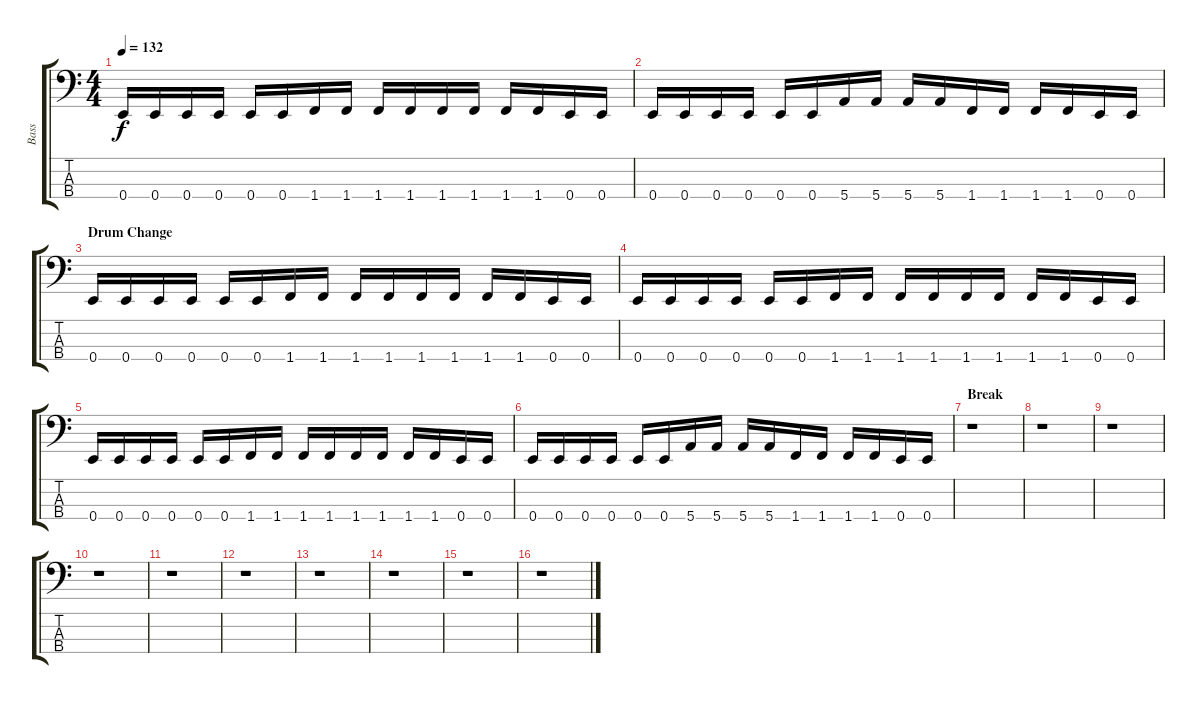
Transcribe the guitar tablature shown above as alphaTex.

\track ("Bass" "Bass") {instrument electricbasspick}
\staff {score tabs}
\tuning (G2 D2 A1 E1) {hide}
\ts (4 4)
\tempo 132
\clef f4
\ks c
0.4.16{dy f} 0.4.16 0.4.16 0.4.16 0.4.16 0.4.16 1.4.16 1.4.16 1.4.16 1.4.16 1.4.16 1.4.16 1.4.16 1.4.16 0.4.16 0.4.16 |
0.4.16 0.4.16 0.4.16 0.4.16 0.4.16 0.4.16 5.4.16 5.4.16 5.4.16 5.4.16 1.4.16 1.4.16 1.4.16 1.4.16 0.4.16 0.4.16 |
\section ("" "Drum Change")
0.4.16 0.4.16 0.4.16 0.4.16 0.4.16 0.4.16 1.4.16 1.4.16 1.4.16 1.4.16 1.4.16 1.4.16 1.4.16 1.4.16 0.4.16 0.4.16 |
0.4.16 0.4.16 0.4.16 0.4.16 0.4.16 0.4.16 1.4.16 1.4.16 1.4.16 1.4.16 1.4.16 1.4.16 1.4.16 1.4.16 0.4.16 0.4.16 |
0.4.16 0.4.16 0.4.16 0.4.16 0.4.16 0.4.16 1.4.16 1.4.16 1.4.16 1.4.16 1.4.16 1.4.16 1.4.16 1.4.16 0.4.16 0.4.16 |
0.4.16 0.4.16 0.4.16 0.4.16 0.4.16 0.4.16 5.4.16 5.4.16 5.4.16 5.4.16 1.4.16 1.4.16 1.4.16 1.4.16 0.4.16 0.4.16 |
\section ("" "Break")
r.1 |
r.1 |
r.1 |
r.1 |
r.1 |
r.1 |
r.1 |
r.1 |
r.1 |
r.1
